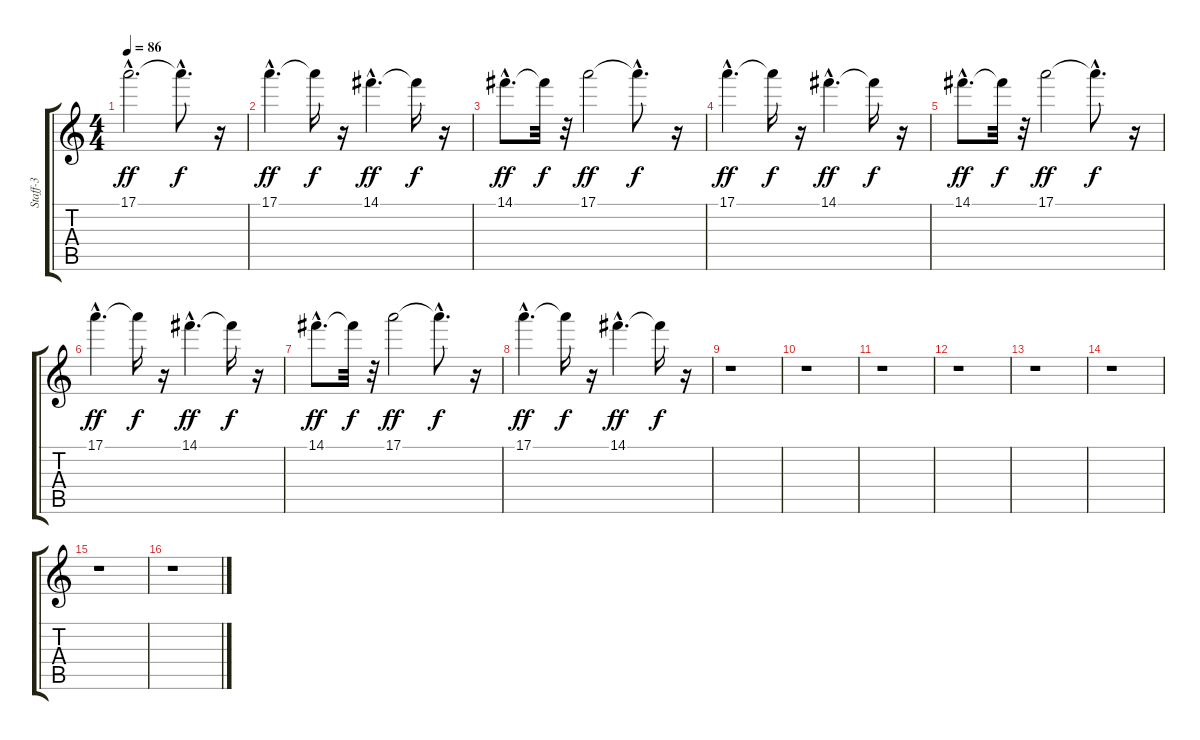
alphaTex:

\track ("Staff-3" "Staff-3") {instrument distortionguitar}
\staff {score tabs}
\tuning (E4 B3 G3 D3 A2 E2) {hide}
\ts (4 4)
\tempo 86
\clef g2
\ks c
17.1{hac}.2{d dy ff} 17.1{hac t}.8{d dy f} r.16 |
17.1{hac}.4{d dy ff} 17.1{t}.16{dy f} r.16 14.1{hac}.4{d dy ff} 14.1{t}.16{dy f} r.16 |
14.1{hac}.8{d dy ff} 14.1{t}.32{dy f} r.32 17.1.2{dy ff} 17.1{hac t}.8{d dy f} r.16 |
17.1{hac}.4{d dy ff} 17.1{t}.16{dy f} r.16 14.1{hac}.4{d dy ff} 14.1{t}.16{dy f} r.16 |
14.1{hac}.8{d dy ff} 14.1{t}.32{dy f} r.32 17.1.2{dy ff} 17.1{hac t}.8{d dy f} r.16 |
17.1{hac}.4{d dy ff} 17.1{t}.16{dy f} r.16 14.1{hac}.4{d dy ff} 14.1{t}.16{dy f} r.16 |
14.1{hac}.8{d dy ff} 14.1{t}.32{dy f} r.32 17.1.2{dy ff} 17.1{hac t}.8{d dy f} r.16 |
17.1{hac}.4{d dy ff} 17.1{t}.16{dy f} r.16 14.1{hac}.4{d dy ff} 14.1{t}.16{dy f} r.16 |
r.1 |
r.1 |
r.1 |
r.1 |
r.1 |
r.1 |
r.1 |
r.1
